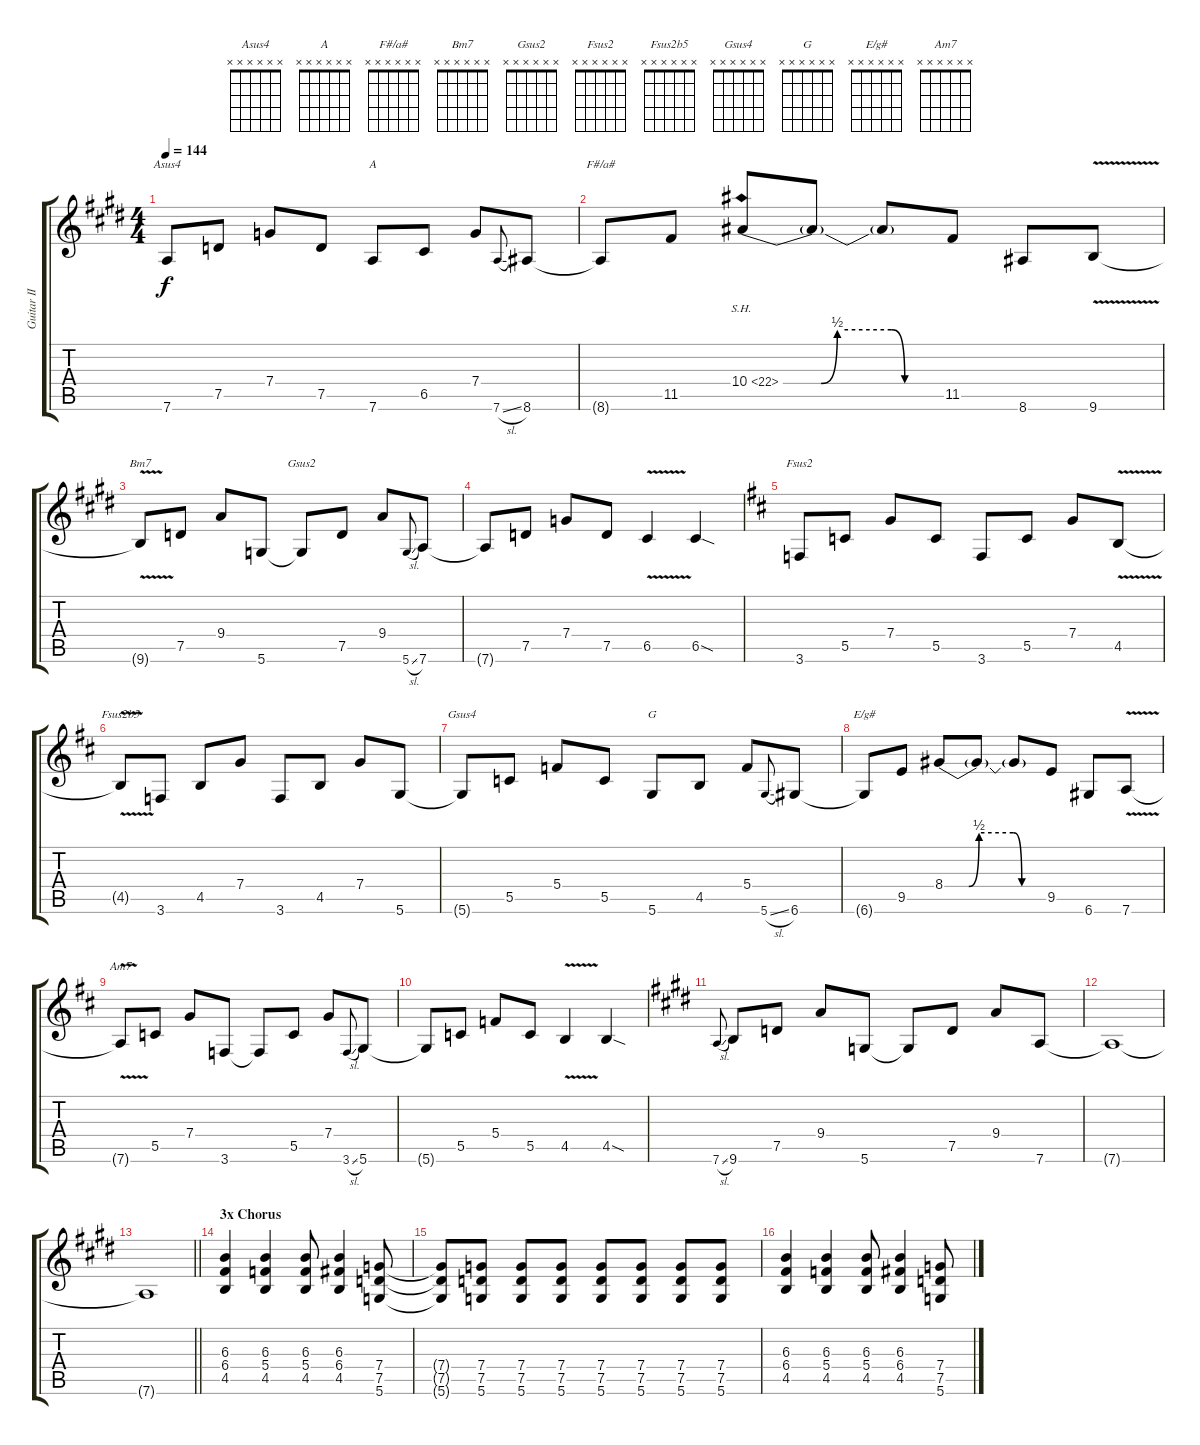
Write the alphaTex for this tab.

\track ("Guitar II (left)" "Guitar II ") {instrument overdrivenguitar}
\staff {score tabs}
\tuning (D4 A3 F3 C3 G2 D2) {hide}
\chord ("Asus4" x x x x x x)
\chord ("A" x x x x x x)
\chord ("F#/a#" x x x x x x)
\chord ("Bm7" x x x x x x)
\chord ("Gsus2" x x x x x x)
\chord ("Fsus2" x x x x x x)
\chord ("Fsus2b5" x x x x x x)
\chord ("Gsus4" x x x x x x)
\chord ("G" x x x x x x)
\chord ("E/g#" x x x x x x)
\chord ("Am7" x x x x x x)
\ts (4 4)
\tempo 144
\clef g2
\ks c#minor
7.6{t}.8{ch "Asus4" dy f} 7.5.8 7.4.8 7.5.8 7.6.8{ch "A"} 6.5.8 7.4.8 7.6{sl}.8{gr onbeat} 8.6.8 |
8.6{t}.8{ch "F#/a#"} 11.5.8 10.4{be (custom 0 0 14 0 20 2 40 2 45 0 60 0) sh 12}.8 10.4{t}.8 10.4{t}.8 11.5.8 8.6.8 9.6{v}.8 |
9.6{t}.8{ch "Bm7"} 7.5.8 9.4.8 5.6.8 5.6{t}.8{ch "Gsus2"} 7.5.8 9.4.8 5.6{sl}.8{gr onbeat} 7.6.8 |
7.6{t}.8 7.5.8 7.4.8 7.5.8 6.5{v}.4 6.5{sod}.4 |
\ks d
3.6.8{ch "Fsus2"} 5.5.8 7.4.8 5.5.8 3.6.8 5.5.8 7.4.8 4.5{v}.8 |
4.5{t}.8{ch "Fsus2b5"} 3.6.8 4.5.8 7.4.8 3.6.8 4.5.8 7.4.8 5.6.8 |
5.6{t}.8{ch "Gsus4"} 5.5.8 5.4.8 5.5.8 5.6.8{ch "G"} 4.5.8 5.4.8 5.6{sl}.8{gr onbeat} 6.6.8 |
6.6{t}.8{ch "E/g#"} 9.5.8 8.4{be (custom 0 0 14 0 20 2 40 2 45 0 60 0)}.8 8.4{t}.8 8.4{t}.8 9.5.8 6.6.8 7.6{v}.8 |
7.6{t}.8{ch "Am7"} 5.5.8 7.4.8 3.6.8 3.6{t}.8 5.5.8 7.4.8 3.6{sl}.8{gr onbeat} 5.6.8 |
5.6{t}.8 5.5.8 5.4.8 5.5.8 4.5{v}.4 4.5{sod}.4 |
\ks c#minor
7.6{sl}.8{gr onbeat} 9.6.8 7.5.8 9.4.8 5.6.8 5.6{t}.8 7.5.8 9.4.8 7.6.8 |
7.6{t}.1 |
\barLineRight lightlight
7.6{t}.1 |
\section ("" "3x Chorus")
(6.3 6.4 4.5).4 (6.3 5.4 4.5).4 (6.3 5.4 4.5).8 (6.3 6.4 4.5).4 (7.4 7.5 5.6).8 |
(7.4{t} 7.5{t} 5.6{t}).8 (7.4 7.5 5.6).8 (7.4 7.5 5.6).8 (7.4 7.5 5.6).8 (7.4 7.5 5.6).8 (7.4 7.5 5.6).8 (7.4 7.5 5.6).8 (7.4 7.5 5.6).8 |
(6.3 6.4 4.5).4 (6.3 5.4 4.5).4 (6.3 5.4 4.5).8 (6.3 6.4 4.5).4 (7.4 7.5 5.6).8
